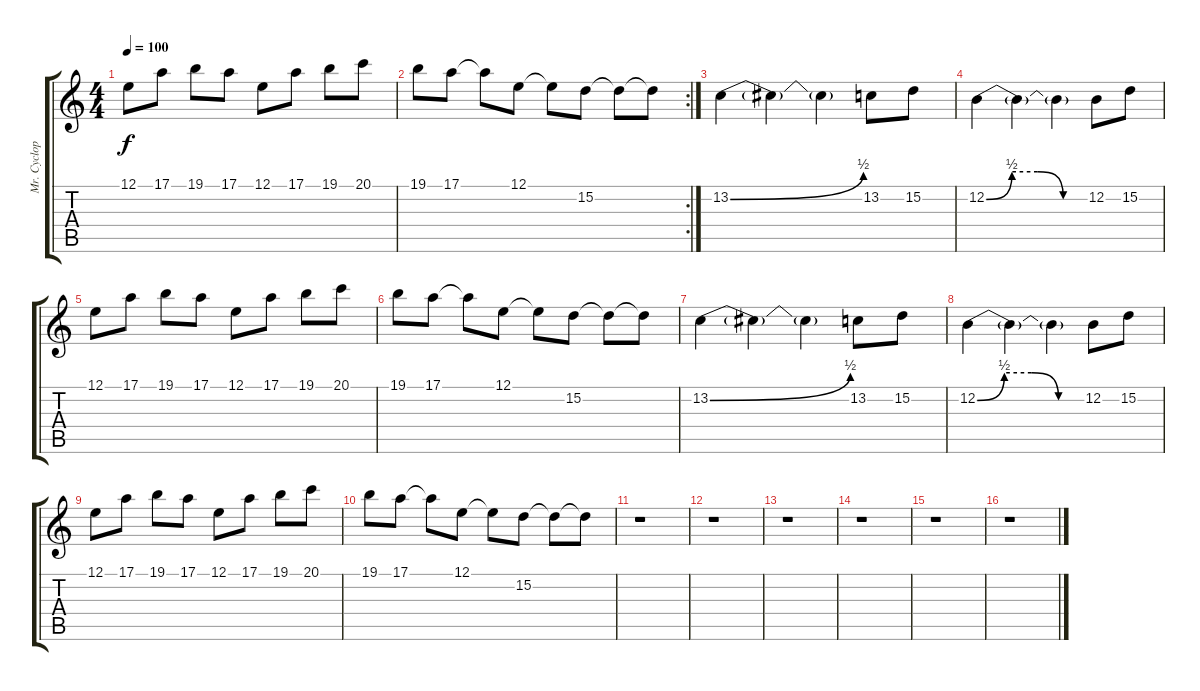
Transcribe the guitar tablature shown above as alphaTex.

\track ("Mr. Cyclop" "Mr. Cyclop") {instrument lead2sawtooth}
\staff {score tabs}
\tuning (E4 B3 G3 D3 A2 E2) {hide}
\ts (4 4)
\tempo 100
\clef g2
\ks c
12.1.8{dy f} 17.1.8 19.1.8 17.1.8 12.1.8 17.1.8 19.1.8 20.1.8 |
\rc 2
19.1.8 17.1.8 17.1{t}.8 12.1.8 12.1{t}.8 15.2.8 15.2{t}.8 15.2{t}.8 |
13.2{be (bend 0 0 60 2)}.4{instrument pad4choir} 13.2{t}.4 13.2{t}.4 13.2.8 15.2.8 |
12.2{be (custom 0 0 15 2 30 2 45 0 60 0)}.4 12.2{t}.4 12.2{t}.4 12.2.8 15.2.8 |
12.1.8 17.1.8 19.1.8 17.1.8 12.1.8 17.1.8 19.1.8 20.1.8 |
19.1.8 17.1.8 17.1{t}.8 12.1.8 12.1{t}.8 15.2.8 15.2{t}.8 15.2{t}.8 |
13.2{be (bend 0 0 60 2)}.4{instrument pad4choir} 13.2{t}.4 13.2{t}.4 13.2.8 15.2.8 |
12.2{be (custom 0 0 15 2 30 2 45 0 60 0)}.4 12.2{t}.4 12.2{t}.4 12.2.8 15.2.8 |
12.1.8 17.1.8 19.1.8 17.1.8 12.1.8 17.1.8 19.1.8 20.1.8 |
19.1.8 17.1.8 17.1{t}.8 12.1.8 12.1{t}.8 15.2.8 15.2{t}.8 15.2{t}.8 |
r.1 |
r.1 |
r.1 |
r.1 |
r.1 |
r.1
